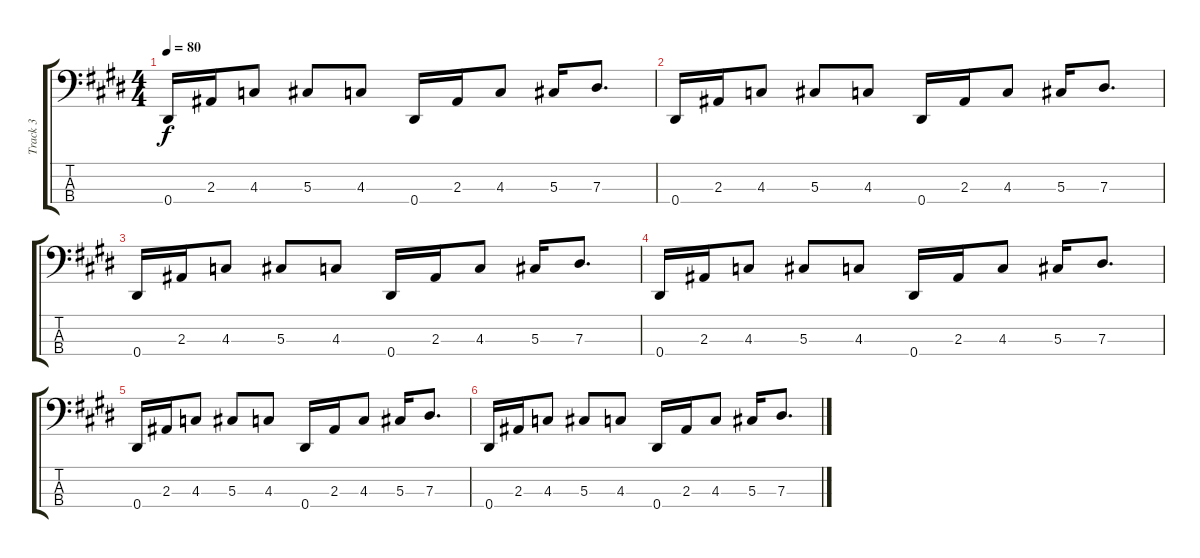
\track ("Track 3" "Track 3") {instrument electricbassfinger}
\staff {score tabs}
\tuning (Gb2 Db2 Ab1 Eb1) {hide}
\ts (4 4)
\tempo 80
\clef f4
\ks e
0.4.16{dy f} 2.3.16 4.3.8 5.3.8 4.3.8 0.4.16 2.3.16 4.3.8 5.3.16 7.3.8{d} |
0.4.16 2.3.16 4.3.8 5.3.8 4.3.8 0.4.16 2.3.16 4.3.8 5.3.16 7.3.8{d} |
0.4.16 2.3.16 4.3.8 5.3.8 4.3.8 0.4.16 2.3.16 4.3.8 5.3.16 7.3.8{d} |
0.4.16 2.3.16 4.3.8 5.3.8 4.3.8 0.4.16 2.3.16 4.3.8 5.3.16 7.3.8{d} |
0.4.16 2.3.16 4.3.8 5.3.8 4.3.8 0.4.16 2.3.16 4.3.8 5.3.16 7.3.8{d} |
0.4.16 2.3.16 4.3.8 5.3.8 4.3.8 0.4.16 2.3.16 4.3.8 5.3.16 7.3.8{d}
